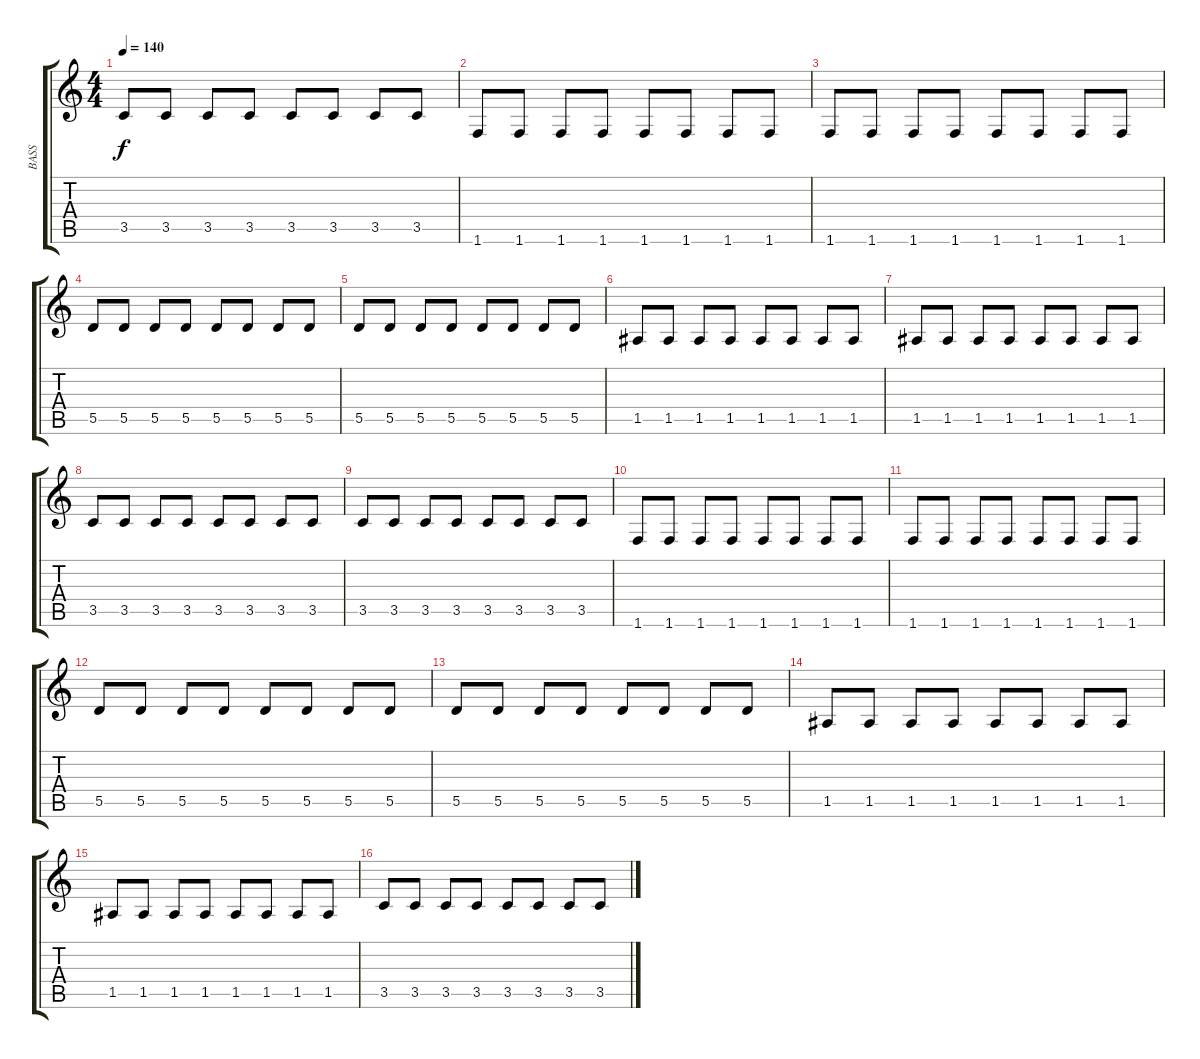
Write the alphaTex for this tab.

\track ("BASS" "BASS") {instrument electricbasspick}
\staff {score tabs}
\tuning (E4 B3 G3 D3 A2 E2) {hide}
\ts (4 4)
\tempo 140
\clef g2
\ks c
3.5.8{dy f} 3.5.8 3.5.8 3.5.8 3.5.8 3.5.8 3.5.8 3.5.8 |
1.6.8 1.6.8 1.6.8 1.6.8 1.6.8 1.6.8 1.6.8 1.6.8 |
1.6.8 1.6.8 1.6.8 1.6.8 1.6.8 1.6.8 1.6.8 1.6.8 |
5.5.8 5.5.8 5.5.8 5.5.8 5.5.8 5.5.8 5.5.8 5.5.8 |
5.5.8 5.5.8 5.5.8 5.5.8 5.5.8 5.5.8 5.5.8 5.5.8 |
1.5.8 1.5.8 1.5.8 1.5.8 1.5.8 1.5.8 1.5.8 1.5.8 |
1.5.8 1.5.8 1.5.8 1.5.8 1.5.8 1.5.8 1.5.8 1.5.8 |
3.5.8 3.5.8 3.5.8 3.5.8 3.5.8 3.5.8 3.5.8 3.5.8 |
3.5.8 3.5.8 3.5.8 3.5.8 3.5.8 3.5.8 3.5.8 3.5.8 |
1.6.8 1.6.8 1.6.8 1.6.8 1.6.8 1.6.8 1.6.8 1.6.8 |
1.6.8 1.6.8 1.6.8 1.6.8 1.6.8 1.6.8 1.6.8 1.6.8 |
5.5.8 5.5.8 5.5.8 5.5.8 5.5.8 5.5.8 5.5.8 5.5.8 |
5.5.8 5.5.8 5.5.8 5.5.8 5.5.8 5.5.8 5.5.8 5.5.8 |
1.5.8 1.5.8 1.5.8 1.5.8 1.5.8 1.5.8 1.5.8 1.5.8 |
1.5.8 1.5.8 1.5.8 1.5.8 1.5.8 1.5.8 1.5.8 1.5.8 |
3.5.8 3.5.8 3.5.8 3.5.8 3.5.8 3.5.8 3.5.8 3.5.8
